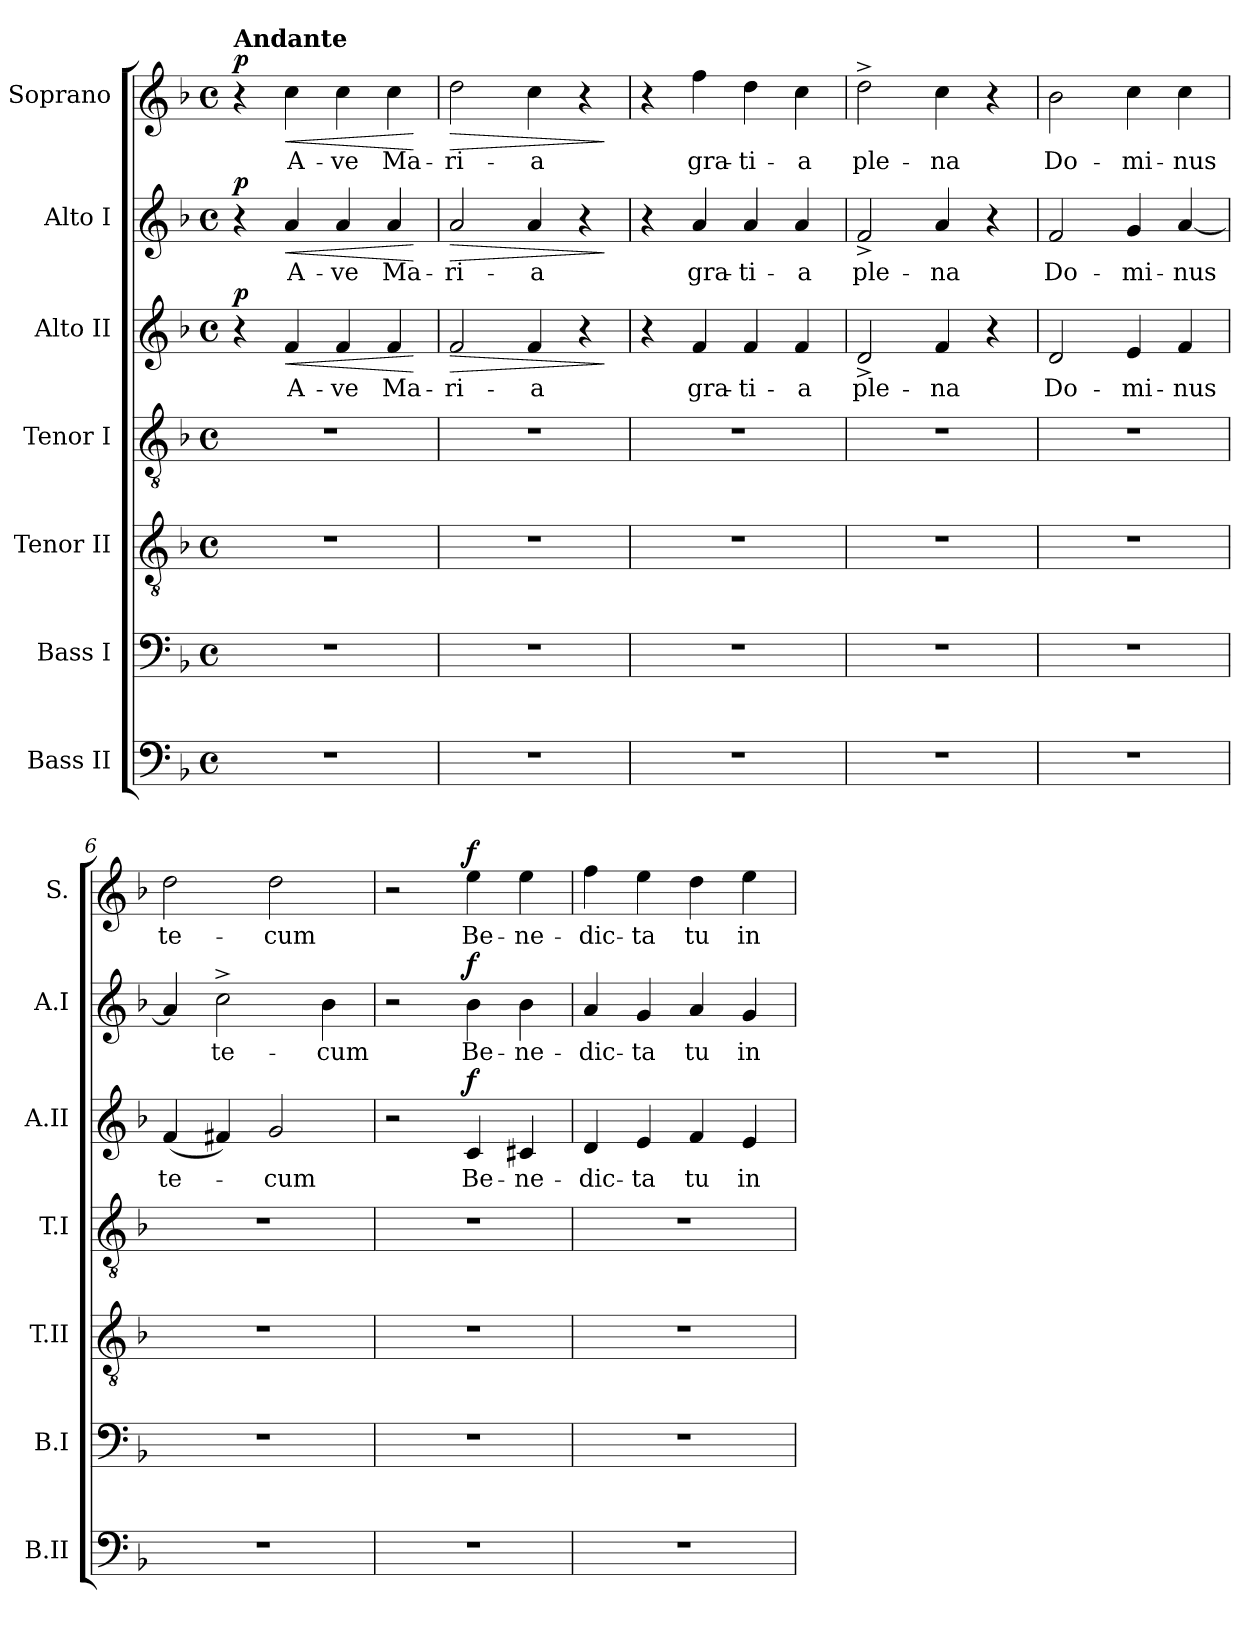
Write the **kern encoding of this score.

**kern	**kern	**kern	**kern	**kern	**text	**dynam	**kern	**text	**dynam	**kern	**text	**dynam
*part7	*part6	*part5	*part4	*part3	*part3	*part3	*part2	*part2	*part2	*part1	*part1	*part1
*staff7	*staff6	*staff5	*staff4	*staff3	*staff3	*staff3	*staff2	*staff2	*staff2	*staff1	*staff1	*staff1
*I"Bass II	*I"Bass I	*I"Tenor II	*I"Tenor I	*I"Alto II	*	*	*I"Alto I	*	*	*I"Soprano	*	*
*I'B.II	*I'B.I	*I'T.II	*I'T.I	*I'A.II	*	*	*I'A.I	*	*	*I'S.	*	*
*clefF4	*clefF4	*clefGv2	*clefGv2	*clefG2	*	*	*clefG2	*	*	*clefG2	*	*
*k[b-]	*k[b-]	*k[b-]	*k[b-]	*k[b-]	*	*	*k[b-]	*	*	*k[b-]	*	*
*M4/4	*M4/4	*M4/4	*M4/4	*M4/4	*	*	*M4/4	*	*	*M4/4	*	*
*met(c)	*met(c)	*met(c)	*met(c)	*met(c)	*	*	*met(c)	*	*	*met(c)	*	*
*MM72	*MM72	*MM72	*MM72	*MM72	*	*	*MM72	*	*	*MM72	*	*
=1	=1	=1	=1	=1	=1	=1	=1	=1	=1	=1	=1	=1
!	!	!	!	!	!	!	!	!	!	!LO:TX:a:B:t=Andante	!	!
!	!	!	!	!	!	!LO:DY:a	!	!	!LO:DY:a	!	!	!LO:DY:a
1r	1r	1r	1r	4r	.	p	4r	.	p	4r	.	p
!	!	!	!	!	!LO:LY:b	!LO:HP:b	!	!LO:LY:b	!LO:HP:b	!	!LO:LY:b	!LO:HP:b
.	.	.	.	4f/	A-	<	4a/	A-	<	4cc\	A-	<
!	!	!	!	!	!LO:LY:b	!	!	!LO:LY:b	!	!	!LO:LY:b	!
.	.	.	.	4f/	-ve	.	4a/	-ve	.	4cc\	-ve	.
!	!	!	!	!	!LO:LY:b	!	!	!LO:LY:b	!	!	!LO:LY:b	!
.	.	.	.	4f/	Ma-	.	4a/	Ma-	.	4cc\	Ma-	.
.	.	.	.	.	.	[	.	.	[	.	.	[
=2	=2	=2	=2	=2	=2	=2	=2	=2	=2	=2	=2	=2
!	!	!	!	!	!LO:LY:b	!LO:HP:b	!	!LO:LY:b	!LO:HP:b	!	!LO:LY:b	!LO:HP:b
1r	1r	1r	1r	2f/	-ri-	>	2a/	-ri-	>	2dd\	-ri-	>
!	!	!	!	!	!LO:LY:b	!	!	!LO:LY:b	!	!	!LO:LY:b	!
.	.	.	.	4f/	-a	.	4a/	-a	.	4cc\	-a	.
.	.	.	.	4r	.	.	4r	.	.	4r	.	.
.	.	.	.	.	.	]	.	.	]	.	.	]
=3	=3	=3	=3	=3	=3	=3	=3	=3	=3	=3	=3	=3
1r	1r	1r	1r	4r	.	.	4r	.	.	4r	.	.
!	!	!	!	!	!LO:LY:b	!	!	!LO:LY:b	!	!	!LO:LY:b	!
.	.	.	.	4f/	gra-	.	4a/	gra-	.	4ff\	gra-	.
!	!	!	!	!	!LO:LY:b	!	!	!LO:LY:b	!	!	!LO:LY:b	!
.	.	.	.	4f/	-ti-	.	4a/	-ti-	.	4dd\	-ti-	.
!	!	!	!	!	!LO:LY:b	!	!	!LO:LY:b	!	!	!LO:LY:b	!
.	.	.	.	4f/	-a	.	4a/	-a	.	4cc\	-a	.
=4	=4	=4	=4	=4	=4	=4	=4	=4	=4	=4	=4	=4
!	!	!	!	!	!LO:LY:b	!	!	!LO:LY:b	!	!	!LO:LY:b	!
1r	1r	1r	1r	2d^/	ple-	.	2f^/	ple-	.	2dd^\	ple-	.
!	!	!	!	!	!LO:LY:b	!	!	!LO:LY:b	!	!	!LO:LY:b	!
.	.	.	.	4f/	-na	.	4a/	-na	.	4cc\	-na	.
.	.	.	.	4r	.	.	4r	.	.	4r	.	.
=5	=5	=5	=5	=5	=5	=5	=5	=5	=5	=5	=5	=5
!	!	!	!	!	!LO:LY:b	!	!	!LO:LY:b	!	!	!LO:LY:b	!
1r	1r	1r	1r	2d/	Do-	.	2f/	Do-	.	2b-\	Do-	.
!	!	!	!	!	!LO:LY:b	!	!	!LO:LY:b	!	!	!LO:LY:b	!
.	.	.	.	4e/	-mi-	.	4g/	-mi-	.	4cc\	-mi-	.
!	!	!	!	!	!LO:LY:b	!	!	!LO:LY:b	!	!	!LO:LY:b	!
.	.	.	.	4f/	-nus	.	[4a/	-nus	.	4cc\	-nus	.
=6	=6	=6	=6	=6	=6	=6	=6	=6	=6	=6	=6	=6
!	!	!	!	!	!LO:LY:b	!	!	!	!	!	!LO:LY:b	!
1r	1r	1r	1r	(<4f/	te-	.	4a/]	.	.	2dd\	te-	.
!	!	!	!	!	!	!	!	!LO:LY:b	!	!	!	!
.	.	.	.	4f#X/)	.	.	2cc^\	te-	.	.	.	.
!	!	!	!	!	!LO:LY:b	!	!	!	!	!	!LO:LY:b	!
.	.	.	.	2g/	-cum	.	.	.	.	2dd\	-cum	.
!	!	!	!	!	!	!	!	!LO:LY:b	!	!	!	!
.	.	.	.	.	.	.	4b-\	-cum	.	.	.	.
!!LO:LB:g=z
=7	=7	=7	=7	=7	=7	=7	=7	=7	=7	=7	=7	=7
1r	1r	1r	1r	2r	.	.	2r	.	.	2r	.	.
!	!	!	!	!	!LO:LY:b	!LO:DY:a	!	!LO:LY:b	!LO:DY:a	!	!LO:LY:b	!LO:DY:a
.	.	.	.	4c/	Be-	f	4b-\	Be-	f	4ee\	Be-	f
!	!	!	!	!	!LO:LY:b	!	!	!LO:LY:b	!	!	!LO:LY:b	!
.	.	.	.	4c#X/	-ne-	.	4b-\	-ne-	.	4ee\	-ne-	.
=8	=8	=8	=8	=8	=8	=8	=8	=8	=8	=8	=8	=8
!	!	!	!	!	!LO:LY:b	!	!	!LO:LY:b	!	!	!LO:LY:b	!
1r	1r	1r	1r	4d/	-dic-	.	4a/	-dic-	.	4ff\	-dic-	.
!	!	!	!	!	!LO:LY:b	!	!	!LO:LY:b	!	!	!LO:LY:b	!
.	.	.	.	4e/	-ta	.	4g/	-ta	.	4ee\	-ta	.
!	!	!	!	!	!LO:LY:b	!	!	!LO:LY:b	!	!	!LO:LY:b	!
.	.	.	.	4f/	tu	.	4a/	tu	.	4dd\	tu	.
!	!	!	!	!	!LO:LY:b	!	!	!LO:LY:b	!	!	!LO:LY:b	!
.	.	.	.	4e/	in	.	4g/	in	.	4ee\	in	.
=	=	=	=	=	=	=	=	=	=	=	=	=
*-	*-	*-	*-	*-	*-	*-	*-	*-	*-	*-	*-	*-
